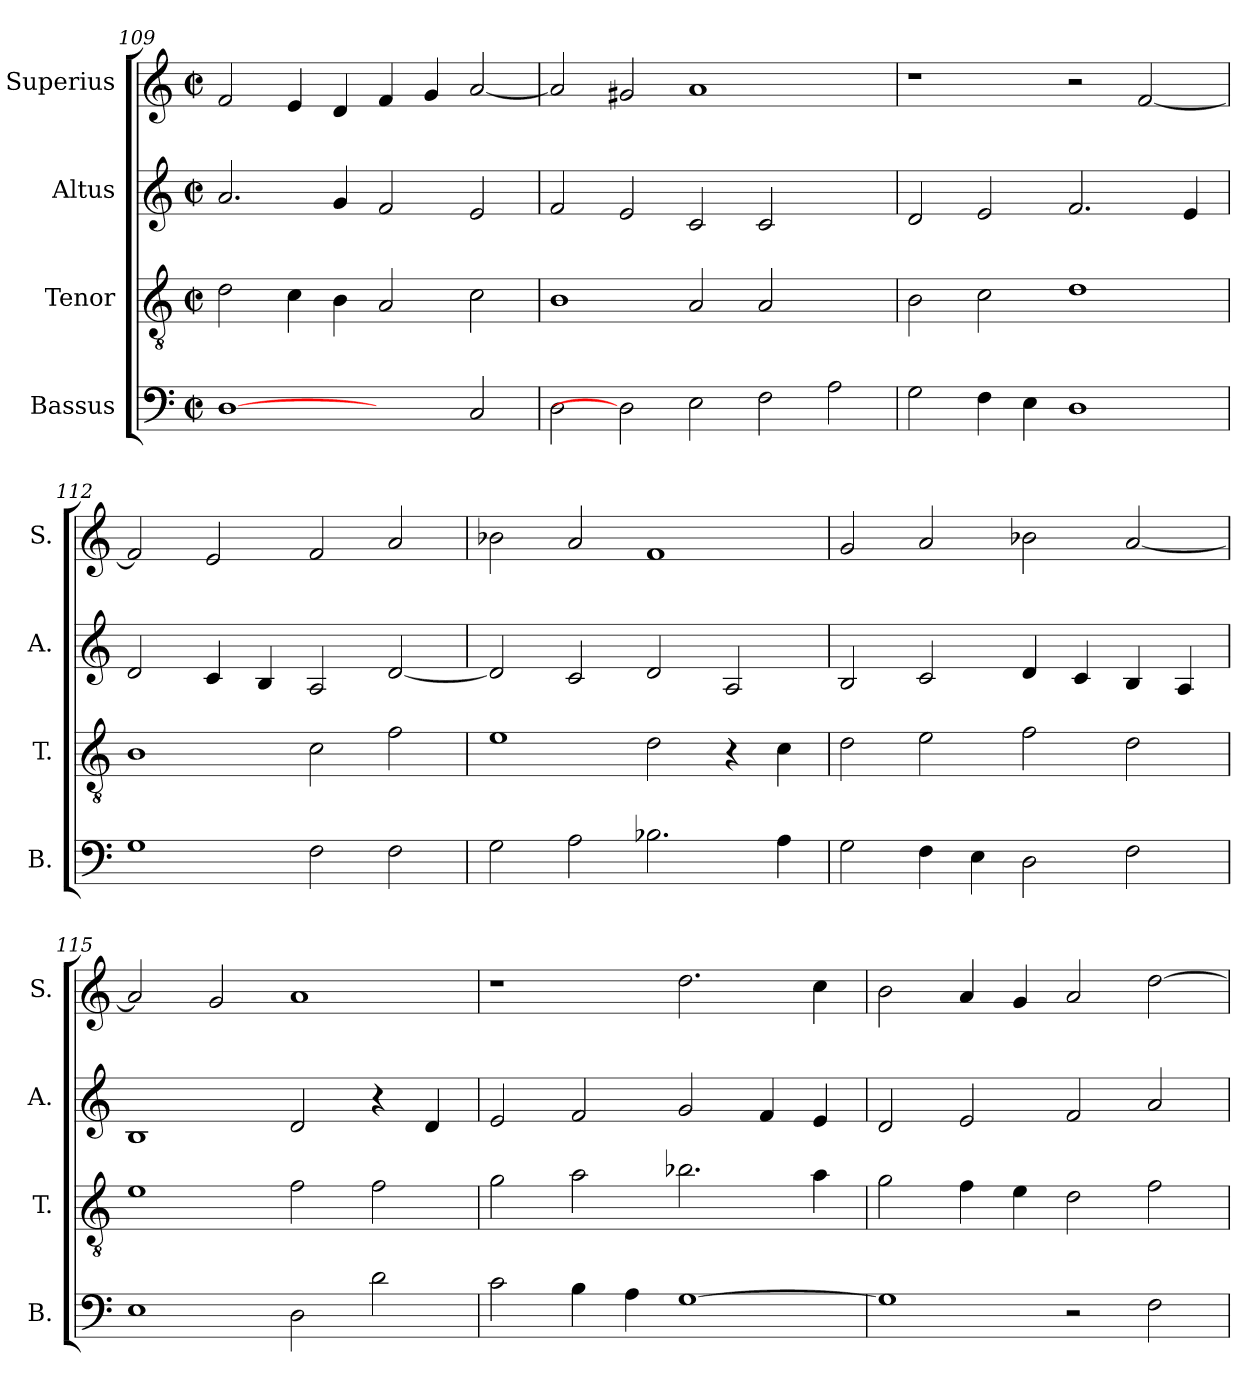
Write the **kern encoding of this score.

**kern	**kern	**kern	**kern
*part4	*part3	*part2	*part1
*staff4	*staff3	*staff2	*staff1
*I"Bassus	*I"Tenor	*I"Altus	*I"Superius
*I'B.	*I'T.	*I'A.	*I'S.
*clefF4	*clefGv2	*clefG2	*clefG2
*	*ITrd7c12	*	*
*k[]	*k[]	*k[]	*k[]
*C:	*C:	*C:	*C:
*M2/2	*M2/2	*M2/2	*M2/2
*met(c|)	*met(c|)	*met(c|)	*met(c|)
=109	=109	=109	=109
[1Di	2Di\	2.ai/	2fi/
.	4Ci\	.	4ei/
.	4BBi\	4gi/	4di/
2ryy	2AAi/	2fi/	4fi/
.	.	.	4gi/
2Ci/	2Ci\	2ei/	[<2ai/
!!LO:PB:g=z
=110	=110	=110	=110
2Di\	1BBi	2fi/	2ai/]
2Di]	.	2ei/	2g#Xi/
2Ei\	2AAi/	2ci/	1ai
2Fi\	2AAi/	2ci/	.
2Ai\	2ryy	2ryy	2ryy
=111	=111	=111	=111
2Gi\	2BBi\	2di/	1r
4Fi\	2Ci\	2ei/	.
4Ei\	.	.	.
1Di	1Di	2.fi/	2r
.	.	.	[<2fi/
.	.	4ei/	.
=112	=112	=112	=112
1Gi	1BBi	2di/	2fi/]
.	.	4ci/	2ei/
.	.	4Bi/	.
2Fi\	2Ci\	2Ai/	2fi/
2Fi\	2Fi\	[<2di/	2ai/
=113	=113	=113	=113
2Gi\	1Ei	2di/]	2b-Xi\
2Ai\	.	2ci/	2ai/
2.B-Xi\	2Di\	2di/	1fi
.	4r	2Ai/	.
4Ai\	4Ci\	.	.
=114	=114	=114	=114
2Gi\	2Di\	2Bi/	2gi/
4Fi\	2Ei\	2ci/	2ai/
4Ei\	.	.	.
2Di\	2Fi\	4di/	2b-Xi\
.	.	4ci/	.
2Fi\	2Di\	4Bi/	[<2ai/
.	.	4Ai/	.
!!LO:LB:g=z
=115	=115	=115	=115
1Ei	1Ei	1Bi	2ai/]
.	.	.	2gi/
2Di\	2Fi\	2di/	1ai
2di\	2Fi\	4r	.
.	.	4di/	.
=116	=116	=116	=116
2ci\	2Gi\	2ei/	1r
4Bi\	2Ai\	2fi/	.
4Ai\	.	.	.
[>1Gi	2.B-Xi\	2gi/	2.ddi\
.	.	4fi/	.
.	4Ai\	4ei/	4cci\
=117	=117	=117	=117
1Gi]	2Gi\	2di/	2bi\
.	4Fi\	2ei/	4ai/
.	4Ei\	.	4gi/
2r	2Di\	2fi/	2ai/
2Fi\	2Fi\	2ai/	[>2ddi\
=	=	=	=
*-	*-	*-	*-
